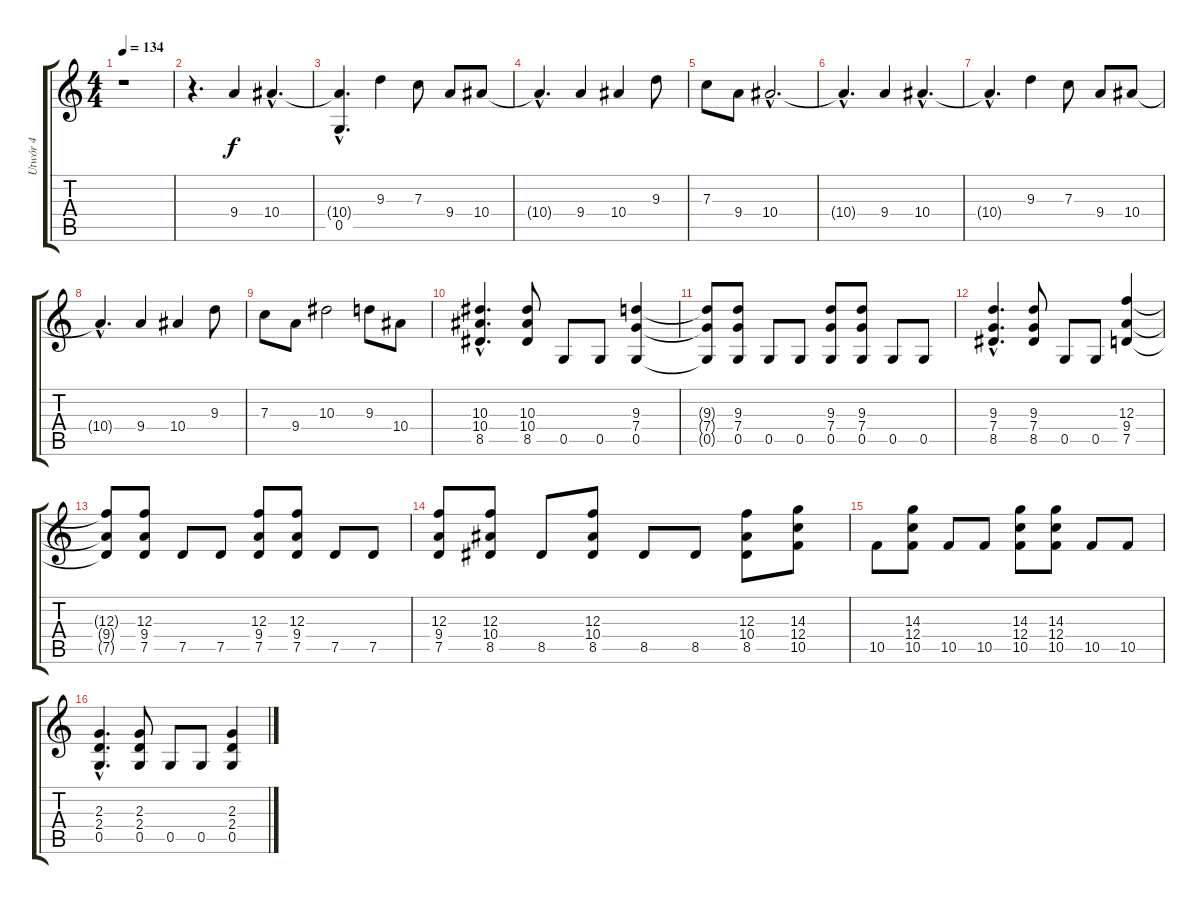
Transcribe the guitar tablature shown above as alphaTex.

\track ("Utwór 4" "Utwór 4") {instrument distortionguitar}
\staff {score tabs}
\tuning (D4 A3 F3 C3 G2 D2) {hide}
\ts (4 4)
\tempo 134
\clef g2
\ks c
r.1{dy f} |
r.4{d} 9.4.4 10.4{hac}.4{d} |
(10.4{hac t} 0.5{hac}).4{d} 9.3.4 7.3.8 9.4.8 10.4.8 |
10.4{hac t}.4{d} 9.4.4 10.4.4 9.3.8 |
7.3.8 9.4.8 10.4{hac}.2{d} |
10.4{hac t}.4{d} 9.4.4 10.4{hac}.4{d} |
10.4{hac t}.4{d} 9.3.4 7.3.8 9.4.8 10.4.8 |
10.4{hac t}.4{d} 9.4.4 10.4.4 9.3.8 |
7.3.8 9.4.8 10.3.2 9.3.8 10.4.8 |
(10.3{hac} 10.4{hac} 8.5{hac}).4{d} (10.3 10.4 8.5).8 0.5.8 0.5.8 (9.3 7.4 0.5).4 |
(9.3{t} 7.4{t} 0.5{t}).8 (9.3 7.4 0.5).8 0.5.8 0.5.8 (9.3 7.4 0.5).8 (9.3 7.4 0.5).8 0.5.8 0.5.8 |
(9.3{hac} 7.4{hac} 8.5{hac}).4{d} (9.3 7.4 8.5).8 0.5.8 0.5.8 (12.3 9.4 7.5).4 |
(12.3{t} 9.4{t} 7.5{t}).8 (12.3 9.4 7.5).8 7.5.8 7.5.8 (12.3 9.4 7.5).8 (12.3 9.4 7.5).8 7.5.8 7.5.8 |
(12.3 9.4 7.5).8 (12.3 10.4 8.5).8 8.5.8 (12.3 10.4 8.5).8 8.5.8 8.5.8 (12.3 10.4 8.5).8 (14.3 12.4 10.5).8 |
10.5.8 (14.3 12.4 10.5).8 10.5.8 10.5.8 (14.3 12.4 10.5).8 (14.3 12.4 10.5).8 10.5.8 10.5.8 |
(2.3{hac} 2.4{hac} 0.5{hac}).4{d} (2.3 2.4 0.5).8 0.5.8 0.5.8 (2.3 2.4 0.5).4
